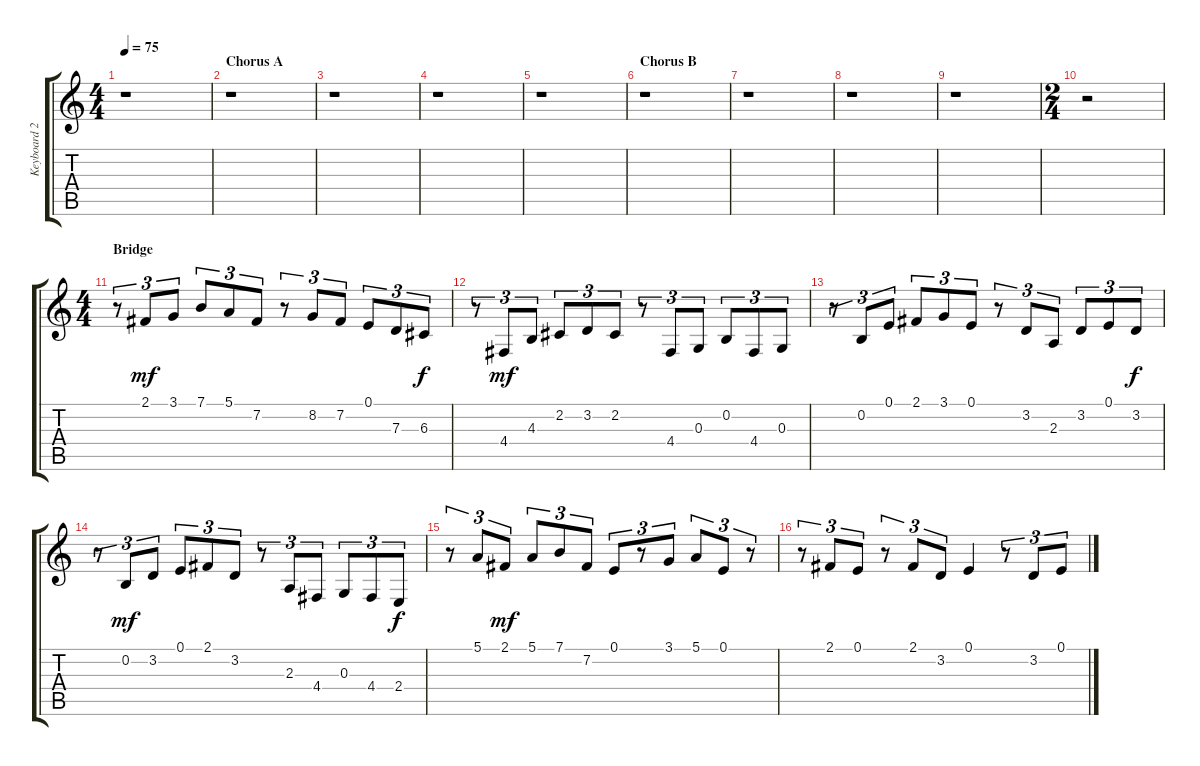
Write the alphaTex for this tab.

\track ("Keyboard 2 (Piano)" "Keyboard 2") {instrument brightacousticpiano}
\staff {score tabs}
\tuning (E4 B3 G3 D3 A2 E2) {hide}
\ts (4 4)
\tempo 75
\clef g2
\ks c
r.1{dy mf} |
\section ("" "Chorus A")
r.1 |
r.1 |
r.1 |
r.1 |
\section ("" "Chorus B")
r.1 |
r.1 |
r.1 |
r.1 |
\ts (2 4)
r.2 |
\ts (4 4)
\section ("" "Bridge")
r.8{tu (3 2)} 2.1.8{tu (3 2)} 3.1.8{tu (3 2)} 7.1.8{tu (3 2)} 5.1.8{tu (3 2)} 7.2.8{tu (3 2)} r.8{tu (3 2)} 8.2.8{tu (3 2)} 7.2.8{tu (3 2)} 0.1.8{tu (3 2)} 7.3.8{tu (3 2)} 6.3.8{tu (3 2) dy f} |
r.8{tu (3 2)} 4.4.8{tu (3 2) dy mf} 4.3.8{tu (3 2)} 2.2.8{tu (3 2)} 3.2.8{tu (3 2)} 2.2.8{tu (3 2)} r.8{tu (3 2)} 4.4.8{tu (3 2)} 0.3.8{tu (3 2)} 0.2.8{tu (3 2)} 4.4.8{tu (3 2)} 0.3.8{tu (3 2)} |
r.8{tu (3 2)} 0.2.8{tu (3 2)} 0.1.8{tu (3 2)} 2.1.8{tu (3 2)} 3.1.8{tu (3 2)} 0.1.8{tu (3 2)} r.8{tu (3 2)} 3.2.8{tu (3 2)} 2.3.8{tu (3 2)} 3.2.8{tu (3 2)} 0.1.8{tu (3 2)} 3.2.8{tu (3 2) dy f} |
r.8{tu (3 2)} 0.2.8{tu (3 2) dy mf} 3.2.8{tu (3 2)} 0.1.8{tu (3 2)} 2.1.8{tu (3 2)} 3.2.8{tu (3 2)} r.8{tu (3 2)} 2.3.8{tu (3 2)} 4.4.8{tu (3 2)} 0.3.8{tu (3 2)} 4.4.8{tu (3 2)} 2.4.8{tu (3 2) dy f} |
r.8{tu (3 2)} 5.1.8{tu (3 2)} 2.1.8{tu (3 2) dy mf} 5.1.8{tu (3 2)} 7.1.8{tu (3 2)} 7.2.8{tu (3 2)} 0.1.8{tu (3 2)} r.8{tu (3 2)} 3.1.8{tu (3 2)} 5.1.8{tu (3 2)} 0.1.8{tu (3 2)} r.8{tu (3 2)} |
r.8{tu (3 2)} 2.1.8{tu (3 2)} 0.1.8{tu (3 2)} r.8{tu (3 2)} 2.1.8{tu (3 2)} 3.2.8{tu (3 2)} 0.1.4 r.8{tu (3 2)} 3.2.8{tu (3 2)} 0.1.8{tu (3 2)}
